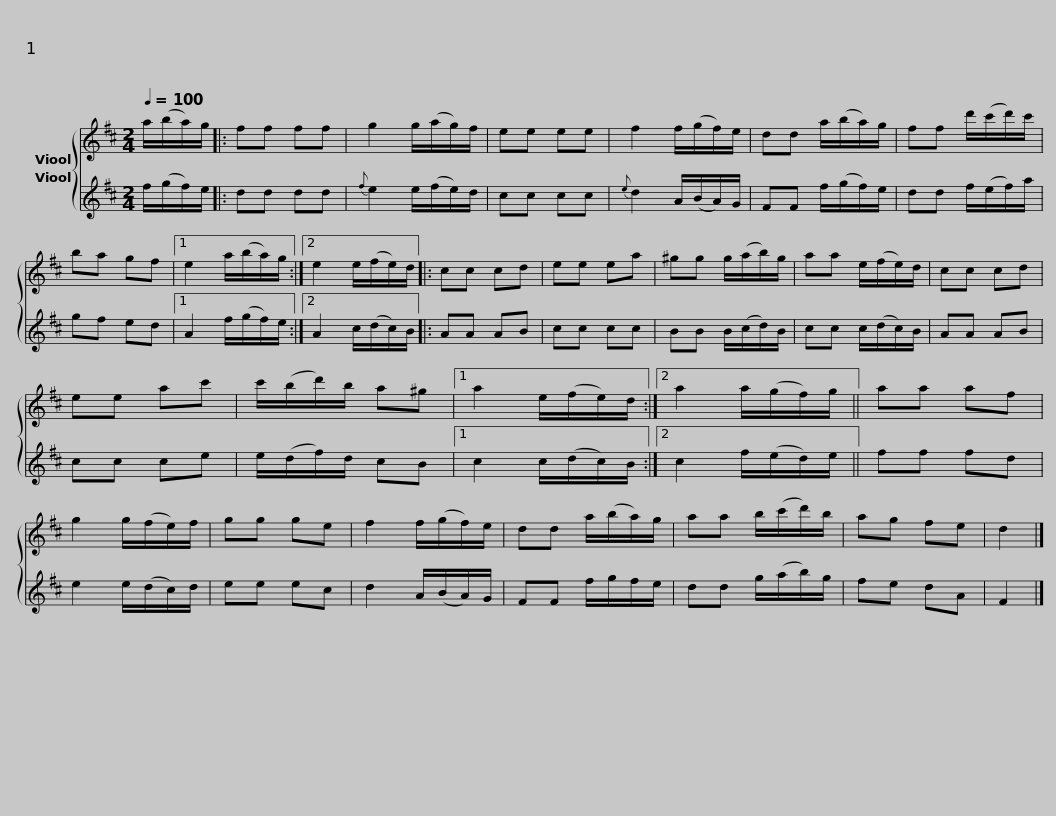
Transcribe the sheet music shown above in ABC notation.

X:1
%%score { 1 2 }
L:1/8
Q:1/4=100
M:2/4
I:linebreak $
K:D
V:1 treble
V:2 treble
V:1
 a/(b/a/)g/ |: ff ff | g2 g/(a/g/)f/ | ee ee | f2 f/(g/f/)e/ |$ %5
 dd a/(b/a/)g/ | ff d'/(c'/d'/)c'/ | ba gf |1 e2 a/(b/a/)g/ :|2 e2 e/(f/e/)d/ |:$ %10
 cc cd | ee ea | ^gg g/(a/b/)g/ | aa e/(f/e/)d/ |$ cc cd | %15
 ee ac' | c'/(b/d'/)b/ a^g |1 a2 e/(f/e/)d/ :|2 a2 a/(g/f/)g/ ||$ aa af | %20
 g2 g/(f/e/)f/ | gg ge | f2 f/(g/f/)e/ |$ dd a/(b/a/)g/ | aa b/(c'/d'/)b/ | %25
 ag fe | d2 |] %27
V:2
 f/(g/f/)e/ |: dd dd |{f} e2 e/(f/e/)d/ | cc cc |{e} d2 A/(B/A/)G/ |$ %5
 FF f/(g/f/)e/ | dd f/(e/f/)a/ | gf ed |1 A2 f/(g/f/)e/ :|2 A2 c/(d/c/)B/ |:$ %10
 AA AB | cc cc | BB B/(c/d/)B/ | cc c/(d/c/)B/ |$ AA AB | %15
 cc ce | e/(d/f/)d/ cB |1 c2 c/(d/c/)B/ :|2 c2 f/(e/d/)e/ ||$ ff fd | %20
 e2 e/(d/c/)d/ | ee ec | d2 A/(B/A/)G/ |$ FF f/g/f/e/ | dd g/(a/b/)g/ | %25
 fe dA | F2 |] %27
